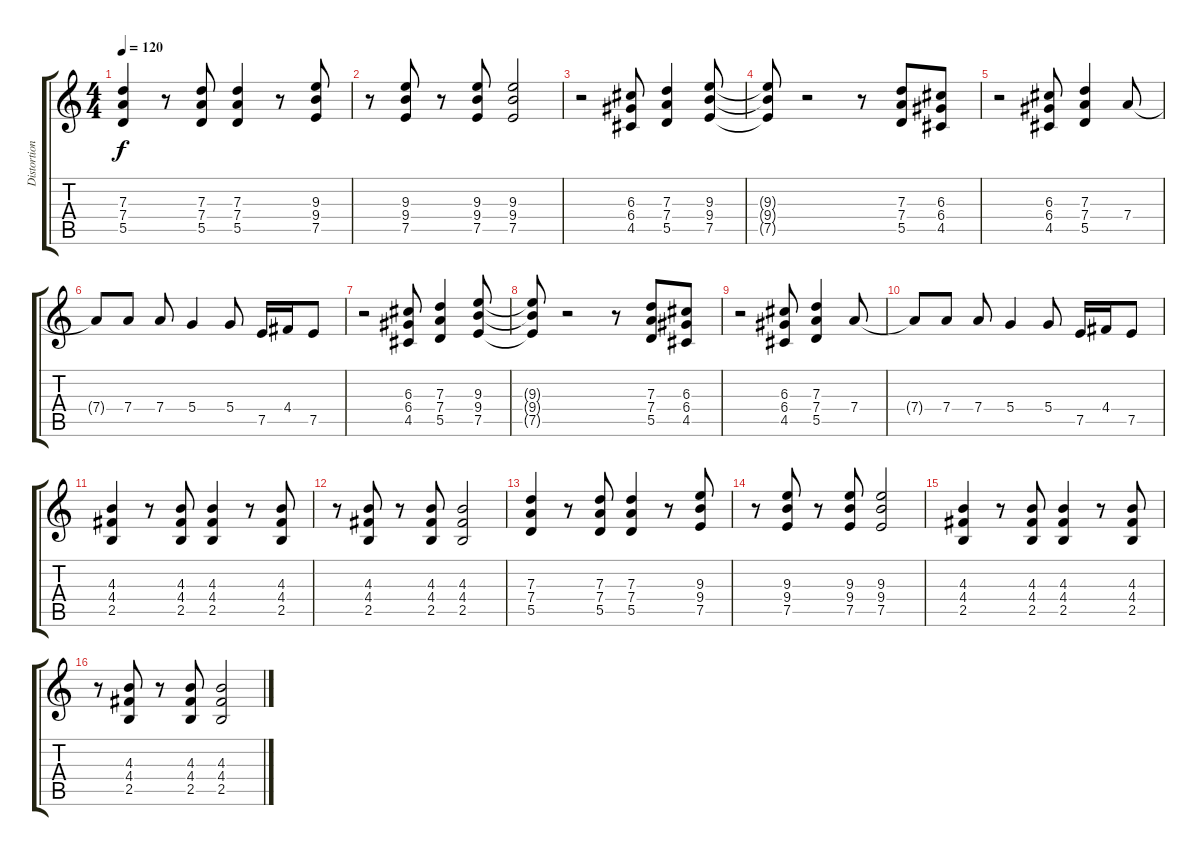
\track ("Distortion Guitar" "Distortion") {instrument overdrivenguitar}
\staff {score tabs}
\tuning (E4 B3 G3 D3 A2 E2) {hide}
\ts (4 4)
\tempo 120
\clef g2
\ks c
(7.3 7.4 5.5).4{dy f} r.8 (7.3 7.4 5.5).8 (7.3 7.4 5.5).4 r.8 (9.3 9.4 7.5).8 |
r.8 (9.3 9.4 7.5).8 r.8 (9.3 9.4 7.5).8 (9.3 9.4 7.5).2 |
r.2 (6.3 6.4 4.5).8 (7.3 7.4 5.5).4 (9.3 9.4 7.5).8 |
(9.3{t} 9.4{t} 7.5{t}).8 r.2 r.8 (7.3 7.4 5.5).8 (6.3 6.4 4.5).8 |
r.2 (6.3 6.4 4.5).8 (7.3 7.4 5.5).4 7.4.8 |
7.4{t}.8 7.4.8 7.4.8 5.4.4 5.4.8 7.5.16 4.4.16 7.5.8 |
r.2 (6.3 6.4 4.5).8 (7.3 7.4 5.5).4 (9.3 9.4 7.5).8 |
(9.3{t} 9.4{t} 7.5{t}).8 r.2 r.8 (7.3 7.4 5.5).8 (6.3 6.4 4.5).8 |
r.2 (6.3 6.4 4.5).8 (7.3 7.4 5.5).4 7.4.8 |
7.4{t}.8 7.4.8 7.4.8 5.4.4 5.4.8 7.5.16 4.4.16 7.5.8 |
(4.3 4.4 2.5).4 r.8 (4.3 4.4 2.5).8 (4.3 4.4 2.5).4 r.8 (4.3 4.4 2.5).8 |
r.8 (4.3 4.4 2.5).8 r.8 (4.3 4.4 2.5).8 (4.3 4.4 2.5).2 |
(7.3 7.4 5.5).4 r.8 (7.3 7.4 5.5).8 (7.3 7.4 5.5).4 r.8 (9.3 9.4 7.5).8 |
r.8 (9.3 9.4 7.5).8 r.8 (9.3 9.4 7.5).8 (9.3 9.4 7.5).2 |
(4.3 4.4 2.5).4 r.8 (4.3 4.4 2.5).8 (4.3 4.4 2.5).4 r.8 (4.3 4.4 2.5).8 |
r.8 (4.3 4.4 2.5).8 r.8 (4.3 4.4 2.5).8 (4.3 4.4 2.5).2
